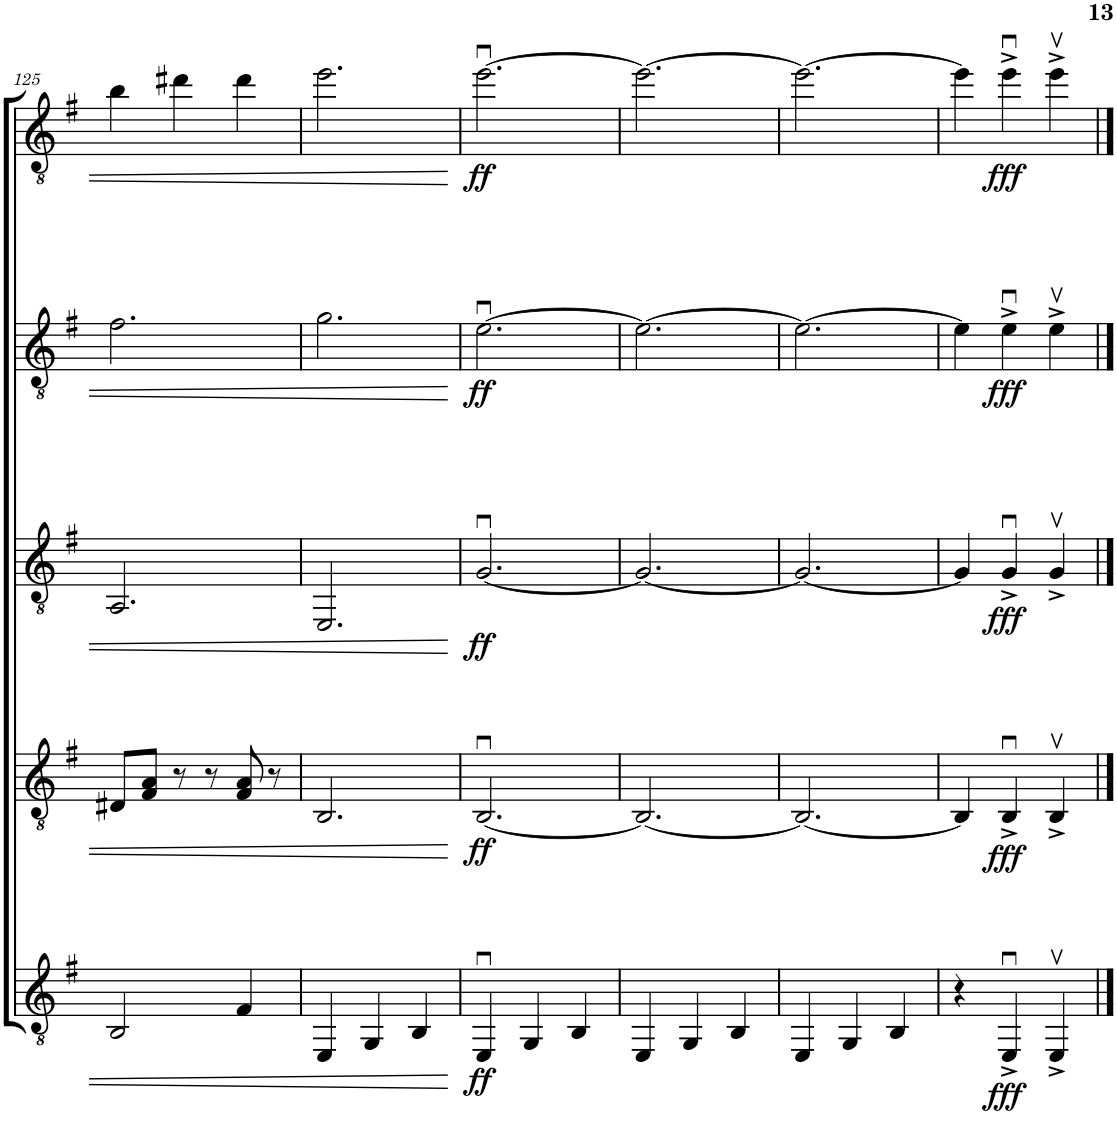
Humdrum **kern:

**kern	**dynam	**kern	**dynam	**kern	**dynam	**kern	**dynam	**kern	**dynam
*part5	*part5	*part4	*part4	*part3	*part3	*part2	*part2	*part1	*part1
*staff5	*staff5	*staff4	*staff4	*staff3	*staff3	*staff2	*staff2	*staff1	*staff1
*I"Gt-5	*	*I"Gt-4	*	*I"Gt-3	*	*I"Gt-2	*	*I"Gt-1	*
!!LO:PB:g=z
*clefGv2	*	*clefGv2	*	*clefGv2	*	*clefGv2	*	*clefGv2	*
*k[f#]	*	*k[f#]	*	*k[f#]	*	*k[f#]	*	*k[f#]	*
*M3/4	*	*M3/4	*	*M3/4	*	*M3/4	*	*M3/4	*
=125	=125	=125	=125	=125	=125	=125	=125	=125	=125
2BB/	.	8D#X/L	.	2.AA/	.	2.f#\	.	4b\	.
.	.	8F#/ 8A/J	.	.	.	.	.	.	.
.	.	8r	.	.	.	.	.	4dd#X\	.
.	.	8r	.	.	.	.	.	.	.
4F#/	.	8F#/ 8A/	.	.	.	.	.	4dd#\	.
.	.	8r	.	.	.	.	.	.	.
=126	=126	=126	=126	=126	=126	=126	=126	=126	=126
4EE/	.	2.BB/	.	2.EE/	.	2.g\	.	2.ee\	.
4GG/	.	.	.	.	.	.	.	.	.
4BB/	.	.	.	.	.	.	.	.	.
=127	=127	=127	=127	=127	=127	=127	=127	=127	=127
!	!LO:DY:b	!	!LO:DY:b	!	!LO:DY:b	!	!LO:DY:b	!	!LO:DY:b
4EEu/	ff	[2.BBu/	ff	[2.Gu/	ff	[2.eu\	ff	[2.eeu\	ff
4GG/	.	.	.	.	.	.	.	.	.
4BB/	.	.	.	.	.	.	.	.	.
=128	=128	=128	=128	=128	=128	=128	=128	=128	=128
4EE/	.	2.BB/_	.	2.G/_	.	2.e\_	.	2.ee\_	.
4GG/	.	.	.	.	.	.	.	.	.
4BB/	.	.	.	.	.	.	.	.	.
=129	=129	=129	=129	=129	=129	=129	=129	=129	=129
4EE/	.	2.BB/_	.	2.G/_	.	2.e\_	.	2.ee\_	.
4GG/	.	.	.	.	.	.	.	.	.
4BB/	.	.	.	.	.	.	.	.	.
=130	=130	=130	=130	=130	=130	=130	=130	=130	=130
4r	.	4BB/]	.	4G/]	.	4e\]	.	4ee\]	.
!	!LO:DY:b	!	!LO:DY:b	!	!LO:DY:b	!	!LO:DY:b	!	!LO:DY:b
4EEu^/	fff	4BBu^/	fff	4Gu^/	fff	4eu^\	fff	4eeu^\	fff
4EEv^/	.	4BBv^/	.	4Gv^/	.	4ev^\	.	4eev^\	.
==	==	==	==	==	==	==	==	==	==
*-	*-	*-	*-	*-	*-	*-	*-	*-	*-
